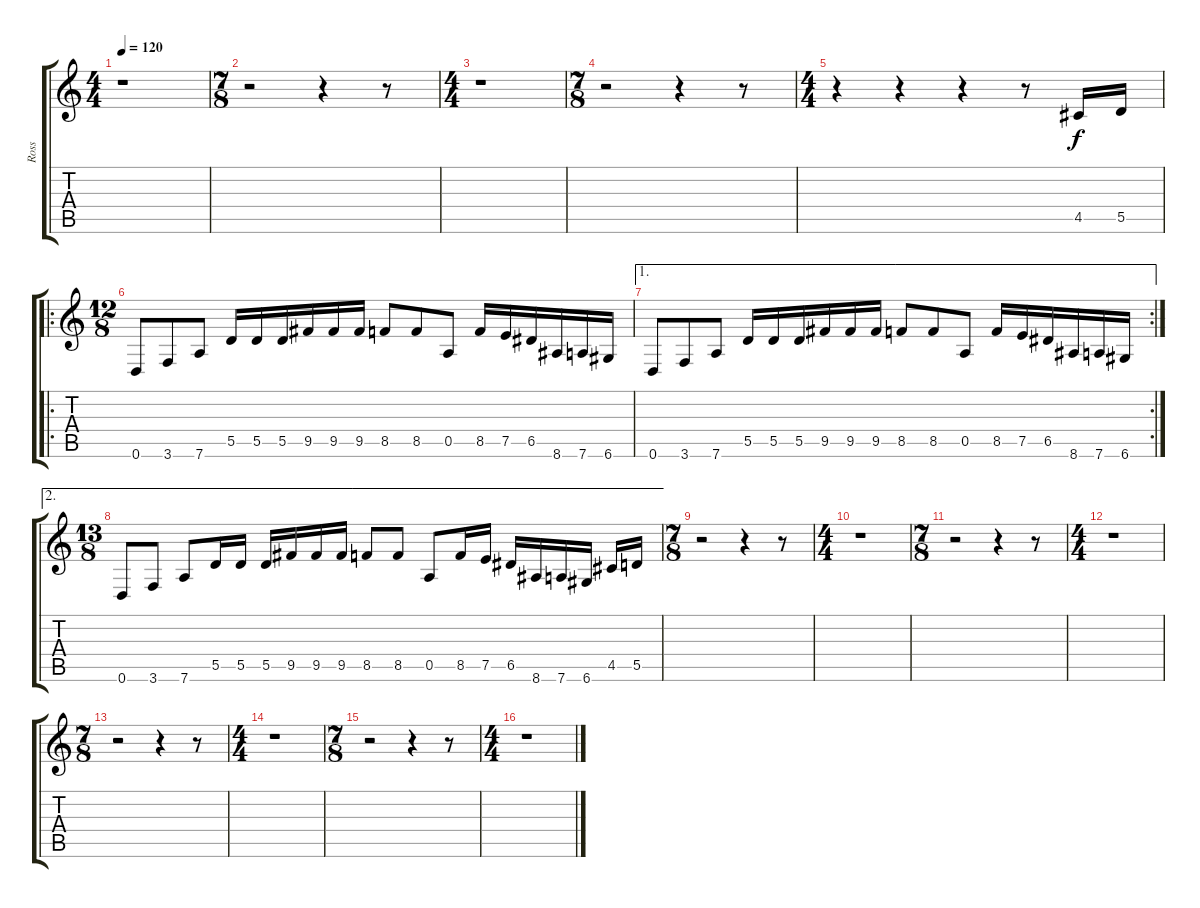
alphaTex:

\track ("Ross" "Ross") {instrument distortionguitar}
\staff {score tabs}
\tuning (E4 B3 G3 D3 A2 D2) {hide}
\ts (4 4)
\tempo 120
\clef g2
\ks c
r.1{dy f} |
\ts (7 8)
r.2 r.4 r.8 |
\ts (4 4)
r.1 |
\ts (7 8)
r.2 r.4 r.8 |
\ts (4 4)
r.4 r.4 r.4 r.8 4.5.16 5.5.16 |
\ro
\ts (12 8)
0.6.8 3.6.8 7.6.8 5.5.16 5.5.16 5.5.16 9.5.16 9.5.16 9.5.16 8.5.8 8.5.8 0.5.8 8.5.16 7.5.16 6.5.16 8.6.16 7.6.16 6.6.16 |
\ae 1
\rc 2
0.6.8 3.6.8 7.6.8 5.5.16 5.5.16 5.5.16 9.5.16 9.5.16 9.5.16 8.5.8 8.5.8 0.5.8 8.5.16 7.5.16 6.5.16 8.6.16 7.6.16 6.6.16 |
\ae 2
\ts (13 8)
0.6.8 3.6.8 7.6.8 5.5.16 5.5.16 5.5.16 9.5.16 9.5.16 9.5.16 8.5.8 8.5.8 0.5.8 8.5.16 7.5.16 6.5.16 8.6.16 7.6.16 6.6.16 4.5.16 5.5.16 |
\ts (7 8)
r.2 r.4 r.8 |
\ts (4 4)
r.1 |
\ts (7 8)
r.2 r.4 r.8 |
\ts (4 4)
r.1 |
\ts (7 8)
r.2 r.4 r.8 |
\ts (4 4)
r.1 |
\ts (7 8)
r.2 r.4 r.8 |
\ts (4 4)
r.1
